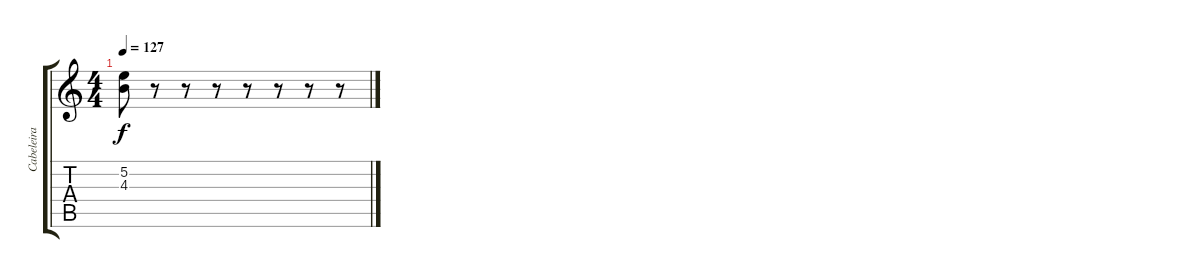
\track ("Cabeleira" "Cabeleira") {instrument overdrivenguitar}
\staff {score tabs}
\tuning (E4 B3 G3 D3 A2 E2) {hide}
\ts (4 4)
\tempo 127
\clef g2
\ks c
(5.2 4.3).8{dy f} r.8 r.8 r.8 r.8 r.8 r.8 r.8
